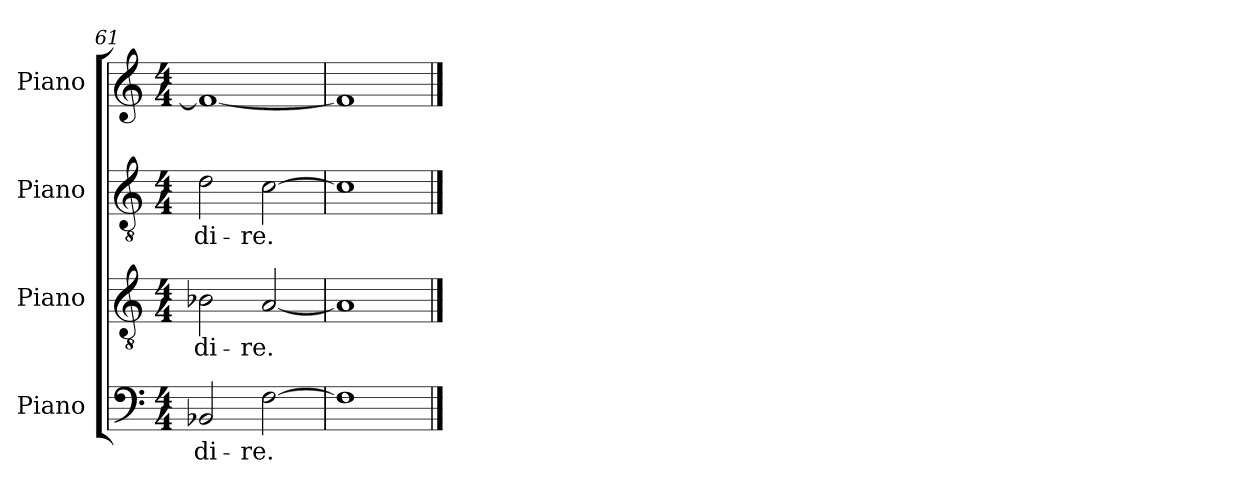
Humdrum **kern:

**kern	**text	**kern	**text	**kern	**text	**kern
*part4	*part4	*part3	*part3	*part2	*part2	*part1
*staff4	*staff4	*staff3	*staff3	*staff2	*staff2	*staff1
*I"Piano	*	*I"Piano	*	*I"Piano	*	*I"Piano
*I'Pno.	*	*I'Pno.	*	*I'Pno.	*	*I'Pno.
*clefF4	*	*clefGv2	*	*clefGv2	*	*clefG2
*	*	*ITrd7c12	*	*ITrd7c12	*	*
*k[]	*	*k[]	*	*k[]	*	*k[]
*C:	*	*C:	*	*C:	*	*C:
*M4/4	*	*M4/4	*	*M4/4	*	*M4/4
=61	=61	=61	=61	=61	=61	=61
!	!LO:LY:b:color=#000000	!	!	!	!	!
!	!	!	!LO:LY:b:color=#000000	!	!	!
!	!	!	!	!	!LO:LY:b:color=#000000	!
2BB-i/	di-	2BB-i\	di-	2Di\	di-	1fi_
!	!LO:LY:b:color=#000000	!	!	!	!	!
!	!	!	!LO:LY:b:color=#000000	!	!	!
!	!	!	!	!	!LO:LY:b:color=#000000	!
[2Fi\	-re.	[2AAi/	-re.	[2Ci\	-re.	.
=62	=62	=62	=62	=62	=62	=62
1Fi]	.	1AAi]	.	1Ci]	.	1fi]
==	==	==	==	==	==	==
*-	*-	*-	*-	*-	*-	*-
